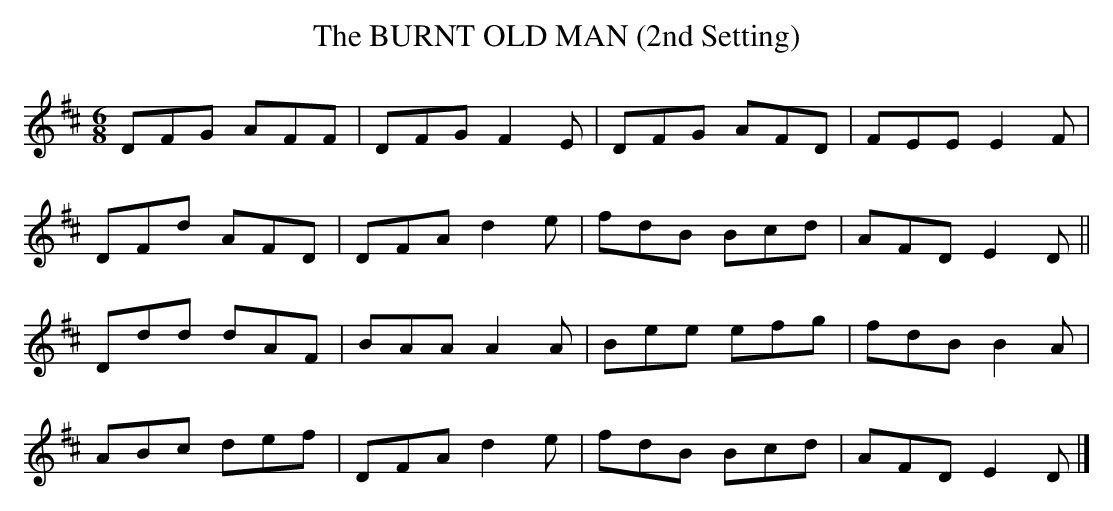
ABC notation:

X:1
T:BURNT OLD MAN (2nd Setting), The
Y:"moderate"
M:6/8
L:1/8
K:D
DFG AFF|DFG F2E|DFG AFD|FEE E2F|
DFd AFD|DFA d2e|fdB Bcd|AFD E2D||
Ddd dAF|BAA A2A|Bee efg|fdB B2A|
ABc def|DFA d2e|fdB Bcd|AFD E2D|]
